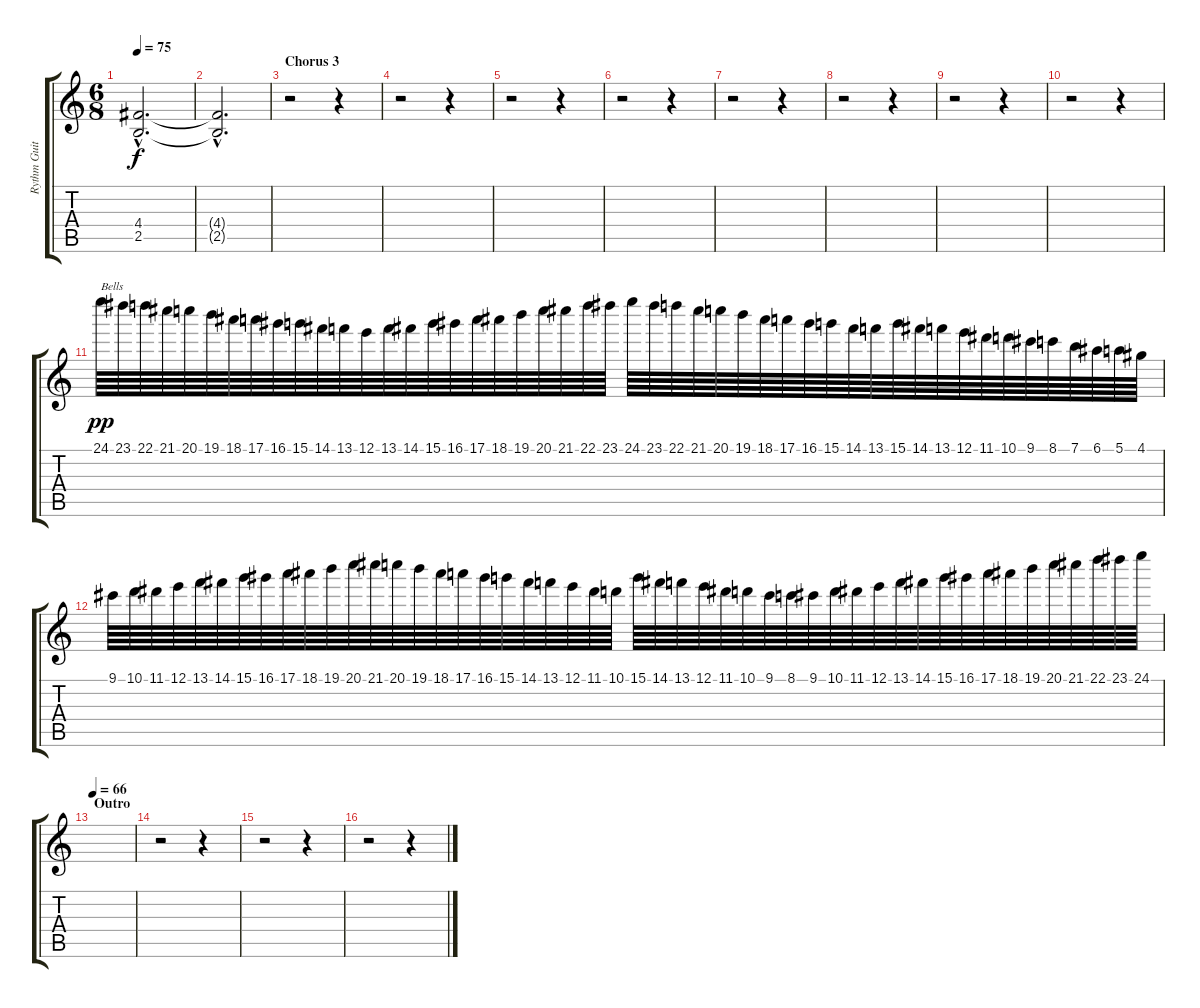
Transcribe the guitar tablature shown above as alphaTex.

\track ("Rythm Guitar" "Rythm Guit") {instrument distortionguitar}
\staff {score tabs}
\tuning (E4 B3 G3 D3 A2 E2) {hide}
\ts (6 8)
\tempo 75
\clef g2
\ks c
(4.4{hac} 2.5{hac}).2{d dy f} |
(4.4{hac t} 2.5{hac t}).2{d} |
\section ("" "Chorus 3")
r.2 r.4 |
r.2 r.4 |
r.2 r.4 |
r.2 r.4 |
r.2 r.4 |
r.2 r.4 |
r.2 r.4 |
r.2 r.4 |
24.1.64{txt "Bells" dy pp volume 13 instrument glockenspiel} 23.1.64 22.1.64 21.1.64 20.1.64 19.1.64 18.1.64 17.1.64 16.1.64 15.1.64 14.1.64 13.1.64 12.1.64 13.1.64 14.1.64 15.1.64 16.1.64 17.1.64 18.1.64 19.1.64 20.1.64 21.1.64 22.1.64 23.1.64 24.1.64 23.1.64 22.1.64 21.1.64 20.1.64 19.1.64 18.1.64 17.1.64 16.1.64 15.1.64 14.1.64 13.1.64 15.1.64 14.1.64 13.1.64 12.1.64 11.1.64 10.1.64 9.1.64 8.1.64 7.1.64 6.1.64 5.1.64 4.1.64 |
9.1.64{instrument glockenspiel} 10.1.64 11.1.64 12.1.64 13.1.64 14.1.64 15.1.64 16.1.64 17.1.64 18.1.64 19.1.64 20.1.64 21.1.64 20.1.64 19.1.64 18.1.64 17.1.64 16.1.64 15.1.64 14.1.64 13.1.64 12.1.64 11.1.64 10.1.64 15.1.64 14.1.64 13.1.64 12.1.64 11.1.64 10.1.64 9.1.64 8.1.64 9.1.64 10.1.64 11.1.64 12.1.64 13.1.64 14.1.64 15.1.64 16.1.64 17.1.64 18.1.64 19.1.64 20.1.64 21.1.64 22.1.64 23.1.64 24.1.64 |
\section ("" "Outro")
\tempo 66
|
r.2 r.4 |
r.2 r.4 |
r.2 r.4
